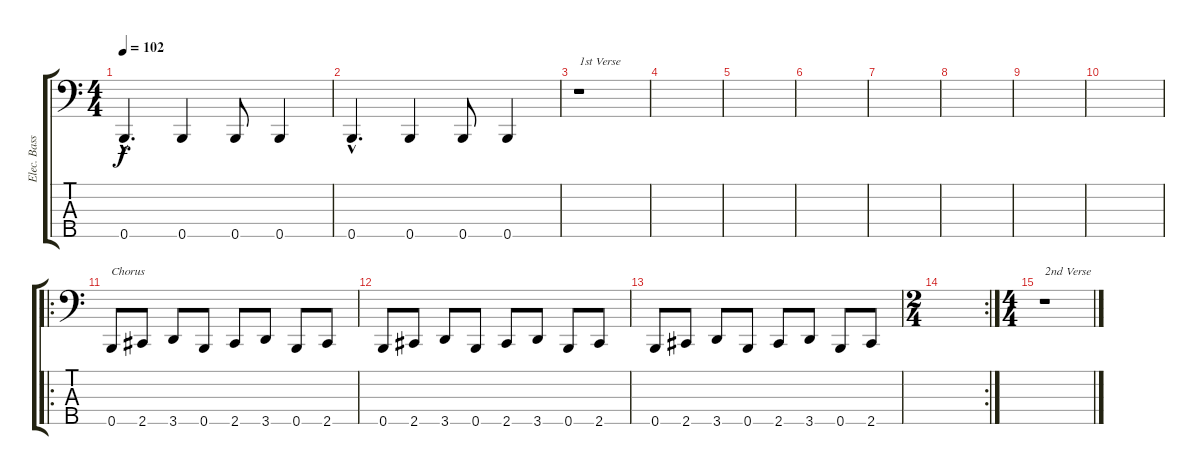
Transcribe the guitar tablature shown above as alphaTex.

\track ("Elec. Bass" "Elec. Bass") {instrument electricbasspick}
\staff {score tabs}
\tuning (G2 D2 A1 E1 B0) {hide}
\ts (4 4)
\tempo 102
\clef f4
\ks c
0.5{hac}.4{d dy f} 0.5.4 0.5.8 0.5.4 |
0.5{hac}.4{d} 0.5.4 0.5.8 0.5.4 |
r.1{txt "1st Verse"} |
|
|
|
|
|
|
|
\ro
0.5.8{txt "Chorus"} 2.5.8 3.5.8 0.5.8 2.5.8 3.5.8 0.5.8 2.5.8 |
0.5.8 2.5.8 3.5.8 0.5.8 2.5.8 3.5.8 0.5.8 2.5.8 |
0.5.8 2.5.8 3.5.8 0.5.8 2.5.8 3.5.8 0.5.8 2.5.8 |
\rc 2
\ts (2 4)
|
\ts (4 4)
r.1{txt "2nd Verse"}
